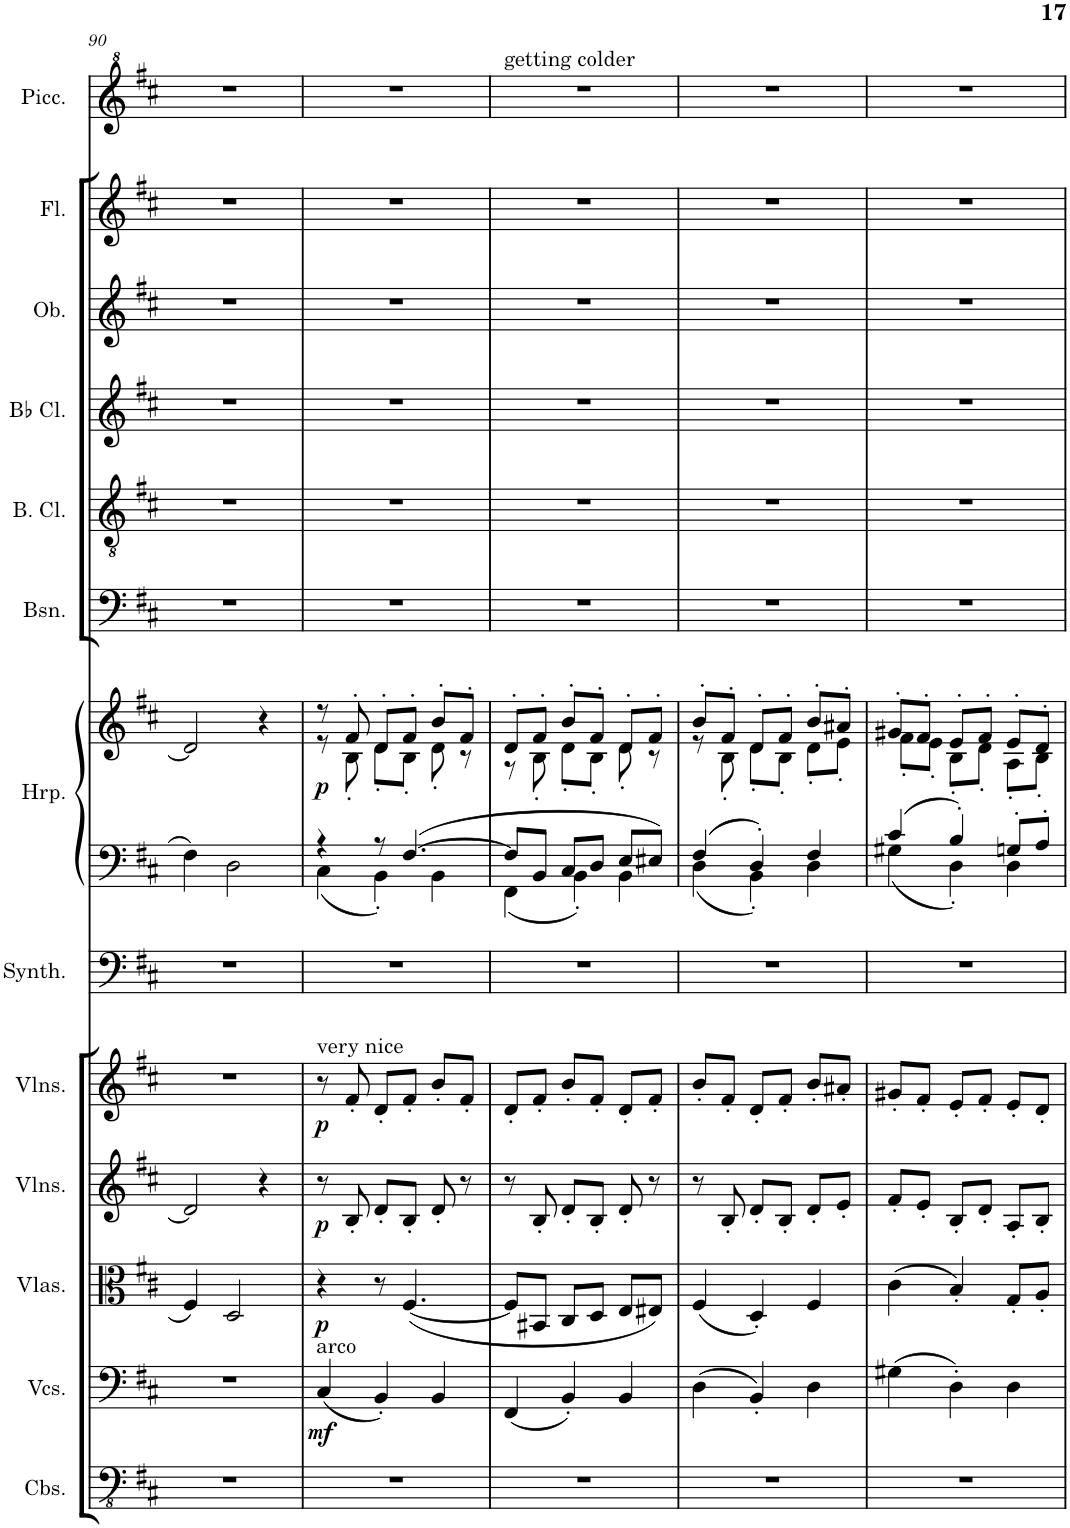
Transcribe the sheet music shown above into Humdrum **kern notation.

**kern	**kern	**dynam	**kern	**dynam	**kern	**dynam	**kern	**dynam	**kern	**kern	**kern	**dynam	**kern	**kern	**kern	**kern	**kern	**kern
*part13	*part12	*part12	*part11	*part11	*part10	*part10	*part9	*part9	*part8	*part7	*part7	*part7	*part6	*part5	*part4	*part3	*part2	*part1
*staff14	*staff13	*staff13	*staff12	*staff12	*staff11	*staff11	*staff10	*staff10	*staff9	*staff8	*staff7	*staff7/8	*staff6	*staff5	*staff4	*staff3	*staff2	*staff1
*I"Contrabasses	*I"Violoncellos	*	*I"Violas	*	*I"Violins	*	*I"Violins	*	*I"Warm Synthesizer	*I"Harp	*	*	*I"Bassoon	*I"Bass Clarinet	*I"Bb Clarinet	*I"Oboe	*I"Flute	*I"Piccolo
*I'Cbs.	*I'Vcs.	*	*I'Vlas.	*	*I'Vlns.	*	*I'Vlns.	*	*I'Synth.	*I'Hrp.	*	*	*I'Bsn.	*I'B. Cl.	*I'Bb Cl.	*I'Ob.	*I'Fl.	*I'Picc.
!!LO:PB:g=z
*clefFv4	*clefF4	*	*clefC3	*	*clefG2	*	*clefG2	*	*clefF4	*clefF4	*clefG2	*	*clefF4	*clefGv2	*clefG2	*clefG2	*clefG2	*clefG^2
*	*	*	*	*	*	*	*	*	*	*	*	*	*	*ITrd8c14	*ITrd1c2	*	*	*ITrd-7c-12
*k[f#c#]	*k[f#c#]	*	*k[f#c#]	*	*k[f#c#]	*	*k[f#c#]	*	*k[f#c#]	*k[f#c#]	*k[f#c#]	*	*k[f#c#]	*k[f#c#]	*k[f#c#]	*k[f#c#]	*k[f#c#]	*k[f#c#]
*M3/4	*M3/4	*	*M3/4	*	*M3/4	*	*M3/4	*	*M3/4	*M3/4	*M3/4	*	*M3/4	*M3/4	*M3/4	*M3/4	*M3/4	*M3/4
=90	=90	=90	=90	=90	=90	=90	=90	=90	=90	=90	=90	=90	=90	=90	=90	=90	=90	=90
2.r	2.r	.	4F#/	.	2d/]	.	2.r	.	2.r	4F#\	2d/]	.	2.r	2.r	2.r	2.r	2.r	2.r
.	.	.	2D/	.	.	.	.	.	.	2D\	.	.	.	.	.	.	.	.
.	.	.	.	.	4r	.	.	.	.	.	4r	.	.	.	.	.	.	.
=91	=91	=91	=91	=91	=91	=91	=91	=91	=91	=91	=91	=91	=91	=91	=91	=91	=91	=91
*	*	*	*	*	*	*	*	*	*	*^	*^	*	*	*	*	*	*	*
!	!	!	!	!	!	!	!LO:TX:a:t=very nice	!	!	!	!	!	!	!	!	!	!	!	!	!
!	!LO:TX:a:t=arco	!	!	!	!	!	!	!	!	!	!	!	!	!	!	!	!	!	!	!
!	!	!LO:DY:b	!	!LO:DY:b	!	!LO:DY:b	!	!LO:DY:b	!	!	!	!	!	!LO:DY:b	!	!	!	!	!	!
2.r	(4C#/	mf	4r	p	8r	p	8r	p	2.r	4r	4C#\	8r	8r	p	2.r	2.r	2.r	2.r	2.r	2.r
.	.	.	.	.	8B'/	.	8f#'/	.	.	.	.	8f#'/	8B'\	.	.	.	.	.	.	.
.	4BB'/)	.	8r	.	8d'/L	.	8d'/L	.	.	8r	4BB'\	8d'/L	8d'\L	.	.	.	.	.	.	.
.	.	.	(<[4.F#/	.	8B'/J	.	8f#'/J	.	.	[4.F#/	.	8f#'/J	8B'\J	.	.	.	.	.	.	.
.	4BB/	.	.	.	8d'/	.	8b'/L	.	.	.	4BB\	8b'/L	8d'\	.	.	.	.	.	.	.
.	.	.	.	.	8r	.	8f#'/J	.	.	.	.	8f#'/J	8r	.	.	.	.	.	.	.
=92	=92	=92	=92	=92	=92	=92	=92	=92	=92	=92	=92	=92	=92	=92	=92	=92	=92	=92	=92	=92
!	!	!	!	!	!	!	!	!	!	!	!	!	!	!	!	!	!	!	!	!LO:TX:a:t=getting colder
2.r	(4FF#/	.	8F#/L]	.	8r	.	8d'/L	.	2.r	8F#/L]	4FF#\	8d'/L	8r	.	2.r	2.r	2.r	2.r	2.r	2.r
.	.	.	8BB#X/J	.	8B'/	.	8f#'/J	.	.	8BB/J	.	8f#'/J	8B'\	.	.	.	.	.	.	.
.	4BB'/)	.	8C#/L	.	8d'/L	.	8b'/L	.	.	8C#/L	4BB'\	8b'/L	8d'\L	.	.	.	.	.	.	.
.	.	.	8D/J	.	8B'/J	.	8f#'/J	.	.	8D/J	.	8f#'/J	8B'\J	.	.	.	.	.	.	.
.	4BB/	.	8E/L	.	8d'/	.	8d'/L	.	.	8E/L	4BB\	8d'/L	8d'\	.	.	.	.	.	.	.
.	.	.	8E#X/J)	.	8r	.	8f#'/J	.	.	8E#X/J	.	8f#'/J	8r	.	.	.	.	.	.	.
=93	=93	=93	=93	=93	=93	=93	=93	=93	=93	=93	=93	=93	=93	=93	=93	=93	=93	=93	=93	=93
2.r	(4D\	.	(4F#/	.	8r	.	8b'/L	.	2.r	4F#/	4D\	8b'/L	8r	.	2.r	2.r	2.r	2.r	2.r	2.r
.	.	.	.	.	8B'/	.	8f#'/J	.	.	.	.	8f#'/J	8B'\	.	.	.	.	.	.	.
.	4BB'/)	.	4D'/)	.	8d'/L	.	8d'/L	.	.	4D'/	4BB'\	8d'/L	8d'\L	.	.	.	.	.	.	.
.	.	.	.	.	8B'/J	.	8f#'/J	.	.	.	.	8f#'/J	8B'\J	.	.	.	.	.	.	.
.	4D\	.	4F#/	.	8d'/L	.	8b'/L	.	.	4F#/	4D\	8b'/L	8d'\L	.	.	.	.	.	.	.
.	.	.	.	.	8e'/J	.	8a#X'/J	.	.	.	.	8a#X'/J	8e'\J	.	.	.	.	.	.	.
=94	=94	=94	=94	=94	=94	=94	=94	=94	=94	=94	=94	=94	=94	=94	=94	=94	=94	=94	=94	=94
2.r	(4G#X\	.	(4c#\	.	8f#'/L	.	8g#X'/L	.	2.r	4c#/	4G#X\	8g#X'/L	8f#'\L	.	2.r	2.r	2.r	2.r	2.r	2.r
.	.	.	.	.	8e'/J	.	8f#'/J	.	.	.	.	8f#'/J	8e'\J	.	.	.	.	.	.	.
.	4D'\)	.	4B'/)	.	8B'/L	.	8e'/L	.	.	4B'/	4D'\	8e'/L	8B'\L	.	.	.	.	.	.	.
.	.	.	.	.	8d'/J	.	8f#'/J	.	.	.	.	8f#'/J	8d'\J	.	.	.	.	.	.	.
.	4D\	.	8G'/L	.	8A'/L	.	8e'/L	.	.	8Gn'/L	4D\	8e'/L	8A'\L	.	.	.	.	.	.	.
.	.	.	8A'/J	.	8B'/J	.	8d'/J	.	.	8A'/J	.	8d'/J	8B'\J	.	.	.	.	.	.	.
*	*	*	*	*	*	*	*	*	*	*v	*v	*	*	*	*	*	*	*	*	*
*	*	*	*	*	*	*	*	*	*	*	*v	*v	*	*	*	*	*	*	*
=	=	=	=	=	=	=	=	=	=	=	=	=	=	=	=	=	=	=
*-	*-	*-	*-	*-	*-	*-	*-	*-	*-	*-	*-	*-	*-	*-	*-	*-	*-	*-
